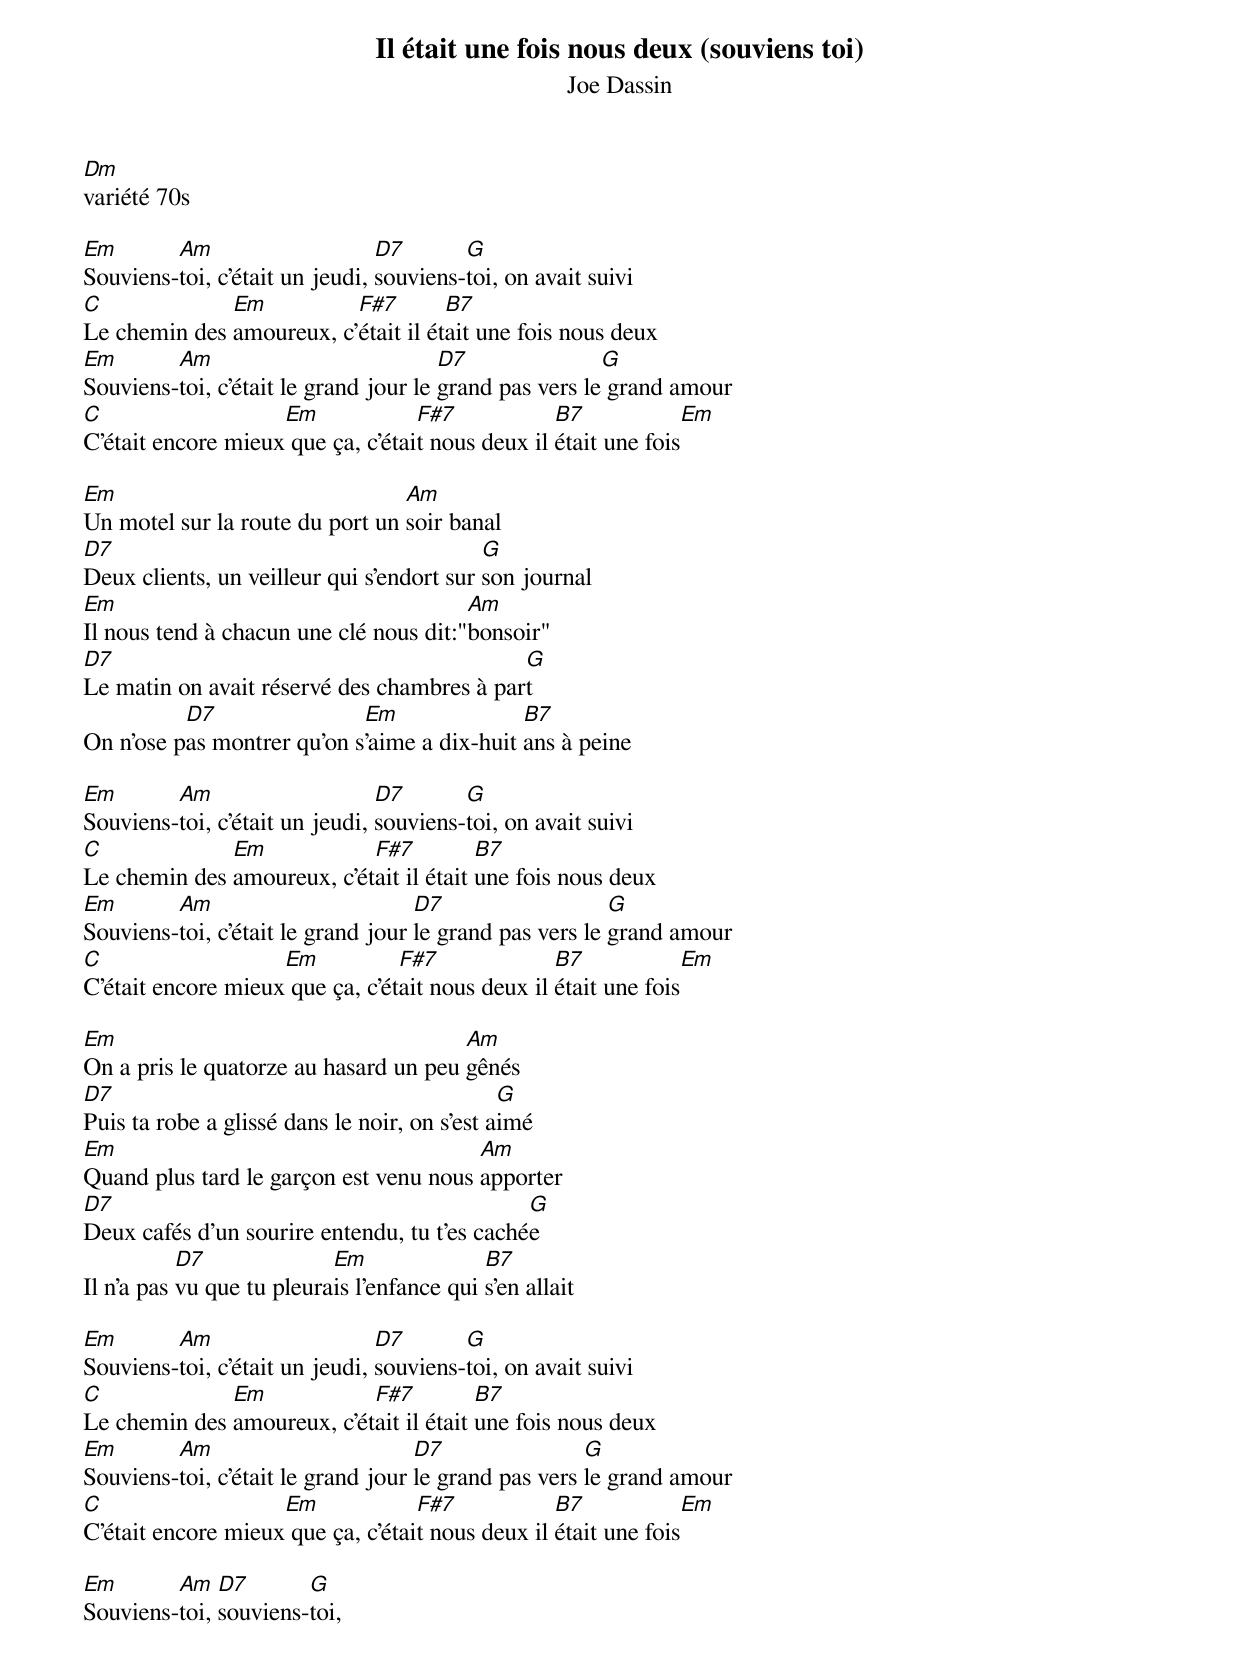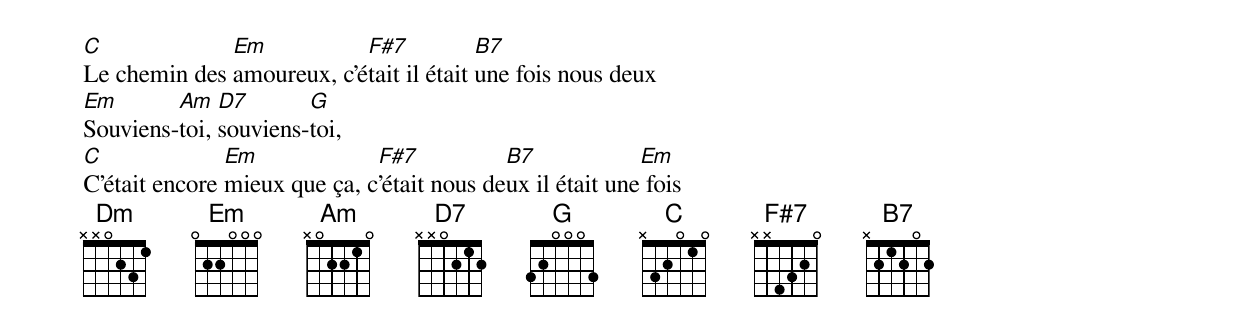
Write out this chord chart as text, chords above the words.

Il était une fois nous deux (souviens toi)
Joe Dassin
Dm
variété 70s

Em       Am                     D7       G
Souviens-toi, c'était un jeudi, souviens-toi, on avait suivi
C             Em          F#7        B7
Le chemin des amoureux, c'était il était une fois nous deux
Em       Am                            D7               G
Souviens-toi, c'était le grand jour le grand pas vers le grand amour
C                   Em             F#7            B7             Em
C'était encore mieux que ça, c'était nous deux il était une fois

Em                               Am
Un motel sur la route du port un soir banal
D7                                         G
Deux clients, un veilleur qui s'endort sur son journal
Em                                      Am
Il nous tend à chacun une clé nous dit:"bonsoir"
D7                                          G
Le matin on avait réservé des chambres à part
          D7                Em               B7
On n'ose pas montrer qu'on s'aime a dix-huit ans à peine

Em       Am                     D7       G
Souviens-toi, c'était un jeudi, souviens-toi, on avait suivi
C             Em            F#7          B7
Le chemin des amoureux, c'était il était une fois nous deux
Em       Am                         D7                   G
Souviens-toi, c'était le grand jour le grand pas vers le grand amour
C                   Em           F#7              B7             Em
C'était encore mieux que ça, c'était nous deux il était une fois

Em                                     Am
On a pris le quatorze au hasard un peu gênés
D7                                            G
Puis ta robe a glissé dans le noir, on s'est aimé
Em                                      Am
Quand plus tard le garçon est venu nous apporter
D7                                            G
Deux cafés d'un sourire entendu, tu t'es cachée
           D7              Em               B7
Il n'a pas vu que tu pleurais l'enfance qui s'en allait

Em       Am                     D7       G
Souviens-toi, c'était un jeudi, souviens-toi, on avait suivi
C             Em            F#7          B7
Le chemin des amoureux, c'était il était une fois nous deux
Em       Am                         D7                G
Souviens-toi, c'était le grand jour le grand pas vers le grand amour
C                   Em             F#7            B7             Em
C'était encore mieux que ça, c'était nous deux il était une fois

Em       Am   D7       G
Souviens-toi, souviens-toi,
C             Em           F#7           B7
Le chemin des amoureux, c'était il était une fois nous deux
Em       Am   D7       G
Souviens-toi, souviens-toi,
C              Em             F#7           B7             Em
C'était encore mieux que ça, c'était nous deux il était une fois
